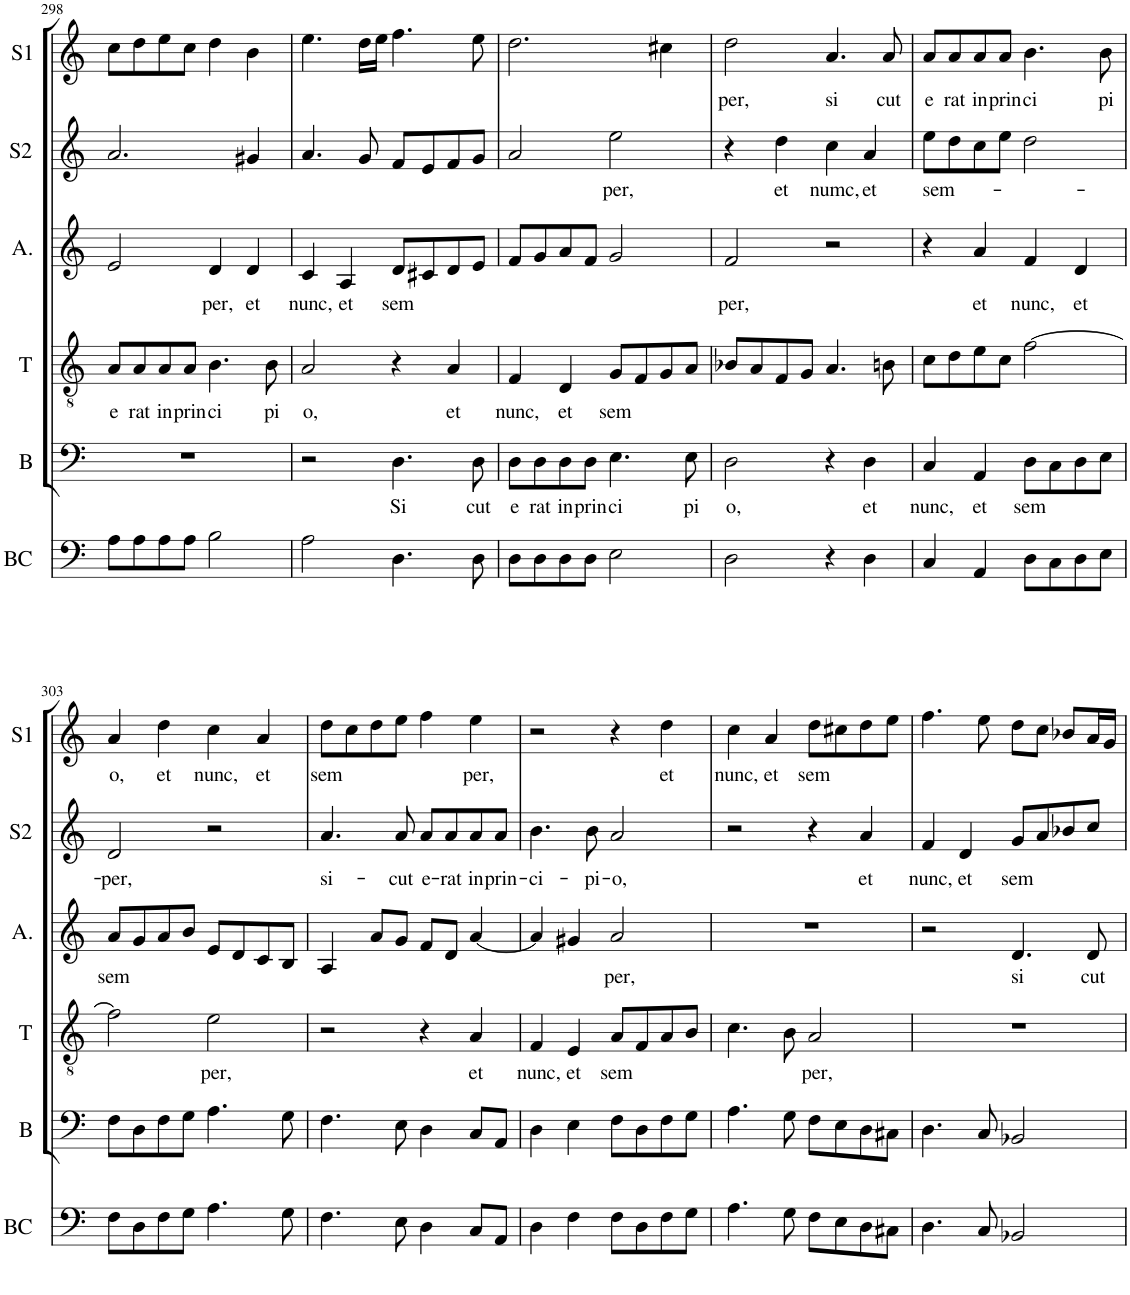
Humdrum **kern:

**kern	**kern	**text	**kern	**text	**kern	**text	**kern	**text	**kern	**text
*part6	*part5	*part5	*part4	*part4	*part3	*part3	*part2	*part2	*part1	*part1
*staff6	*staff5	*staff5	*staff4	*staff4	*staff3	*staff3	*staff2	*staff2	*staff1	*staff1
*I"BC	*I"B	*	*I"T	*	*I"Alto	*	*I"S2	*	*I"S1	*
*I'BC	*I'B	*	*I'T	*	*I'A.	*	*I'S2	*	*I'S1	*
!!LO:PB:g=z
*clefF4	*clefF4	*	*clefGv2	*	*clefG2	*	*clefG2	*	*clefG2	*
*k[]	*k[]	*	*k[]	*	*k[]	*	*k[]	*	*k[]	*
*M4/4	*M4/4	*	*M4/4	*	*M4/4	*	*M4/4	*	*M4/4	*
=298	=298	=298	=298	=298	=298	=298	=298	=298	=298	=298
!	!	!	!	!LO:LY:b	!	!	!	!	!	!
8A\L	1r	.	8A/L	e	2e/	.	2.a/	.	8cc\L	.
!	!	!	!	!LO:LY:b	!	!	!	!	!	!
8A\	.	.	8A/	rat	.	.	.	.	8dd\	.
!	!	!	!	!LO:LY:b	!	!	!	!	!	!
8A\	.	.	8A/	in	.	.	.	.	8ee\	.
!	!	!	!	!LO:LY:b	!	!	!	!	!	!
8A\J	.	.	8A/J	prin	.	.	.	.	8cc\J	.
!	!	!	!	!LO:LY:b	!	!LO:LY:b	!	!	!	!
2B\	.	.	4.B\	ci	4d/	per,	.	.	4dd\	.
!	!	!	!	!	!	!LO:LY:b	!	!	!	!
.	.	.	.	.	4d/	et	4g#X/	.	4b\	.
!	!	!	!	!LO:LY:b	!	!	!	!	!	!
.	.	.	8B\	pi	.	.	.	.	.	.
=299	=299	=299	=299	=299	=299	=299	=299	=299	=299	=299
!	!	!	!	!LO:LY:b	!	!LO:LY:b	!	!	!	!
2A\	2r	.	2A/	o,	4c/	nunc,	4.a/	.	4.ee\	.
!	!	!	!	!	!	!LO:LY:b	!	!	!	!
.	.	.	.	.	4A/	et	.	.	.	.
.	.	.	.	.	.	.	8g/	.	16dd\LL	.
.	.	.	.	.	.	.	.	.	16ee\JJ	.
!	!	!LO:LY:b	!	!	!	!LO:LY:b	!	!	!	!
4.D\	4.D\	Si	4r	.	8d/L	sem	8f/L	.	4.ff\	.
.	.	.	.	.	8c#X/	.	8e/	.	.	.
!	!	!	!	!LO:LY:b	!	!	!	!	!	!
.	.	.	4A/	et	8d/	.	8f/	.	.	.
!	!	!LO:LY:b	!	!	!	!	!	!	!	!
8D\	8D\	cut	.	.	8e/J	.	8g/J	.	8ee\	.
=300	=300	=300	=300	=300	=300	=300	=300	=300	=300	=300
!	!	!LO:LY:b	!	!LO:LY:b	!	!	!	!	!	!
8D\L	8D\L	e	4F/	nunc,	8f/L	.	2a/	.	2.dd\	.
!	!	!LO:LY:b	!	!	!	!	!	!	!	!
8D\	8D\	rat	.	.	8g/	.	.	.	.	.
!	!	!LO:LY:b	!	!LO:LY:b	!	!	!	!	!	!
8D\	8D\	in	4D/	et	8a/	.	.	.	.	.
!	!	!LO:LY:b	!	!	!	!	!	!	!	!
8D\J	8D\J	prin	.	.	8f/J	.	.	.	.	.
!	!	!LO:LY:b	!	!LO:LY:b	!	!	!	!LO:LY:b	!	!
2E\	4.E\	ci	8G/L	sem	2g/	.	2ee\	per,	.	.
.	.	.	8F/	.	.	.	.	.	.	.
.	.	.	8G/	.	.	.	.	.	4cc#X\	.
!	!	!LO:LY:b	!	!	!	!	!	!	!	!
.	8E\	pi	8A/J	.	.	.	.	.	.	.
=301	=301	=301	=301	=301	=301	=301	=301	=301	=301	=301
!	!	!LO:LY:b	!	!	!	!LO:LY:b	!	!	!	!LO:LY:b
2D\	2D\	o,	8B-X/L	.	2f/	per,	4r	.	2dd\	per,
.	.	.	8A/	.	.	.	.	.	.	.
!	!	!	!	!	!	!	!	!LO:LY:b	!	!
.	.	.	8F/	.	.	.	4dd\	et	.	.
.	.	.	8G/J	.	.	.	.	.	.	.
!	!	!	!	!	!	!	!	!LO:LY:b	!	!LO:LY:b
4r	4r	.	4.A/	.	2r	.	4cc\	numc,	4.a/	si
!	!	!LO:LY:b	!	!	!	!	!	!LO:LY:b	!	!
4D\	4D\	et	.	.	.	.	4a/	et	.	.
!	!	!	!	!	!	!	!	!	!	!LO:LY:b
.	.	.	8Bn\	.	.	.	.	.	8a/	cut
=302	=302	=302	=302	=302	=302	=302	=302	=302	=302	=302
!	!	!LO:LY:b	!	!	!	!	!	!LO:LY:b	!	!LO:LY:b
4C/	4C/	nunc,	8c\L	.	4r	.	8ee\L	sem-	8a/L	e
!	!	!	!	!	!	!	!	!	!	!LO:LY:b
.	.	.	8d\	.	.	.	8dd\	.	8a/	rat
!	!	!LO:LY:b	!	!	!	!LO:LY:b	!	!	!	!LO:LY:b
4AA/	4AA/	et	8e\	.	4a/	et	8cc\	.	8a/	in
!	!	!	!	!	!	!	!	!	!	!LO:LY:b
.	.	.	8c\J	.	.	.	8ee\J	.	8a/J	prin
!	!	!LO:LY:b	!	!	!	!LO:LY:b	!	!	!	!LO:LY:b
8D\L	8D\L	sem	[2f\	.	4f/	nunc,	2dd\	.	4.b\	ci
8C\	8C\	.	.	.	.	.	.	.	.	.
!	!	!	!	!	!	!LO:LY:b	!	!	!	!
8D\	8D\	.	.	.	4d/	et	.	.	.	.
!	!	!	!	!	!	!	!	!	!	!LO:LY:b
8E\J	8E\J	.	.	.	.	.	.	.	8b\	pi
!!LO:LB:g=z
=303	=303	=303	=303	=303	=303	=303	=303	=303	=303	=303
!	!	!	!	!	!	!LO:LY:b	!	!LO:LY:b	!	!LO:LY:b
8F\L	8F\L	.	2f\]	.	8a/L	sem	2d/	-per,	4a/	o,
8D\	8D\	.	.	.	8g/	.	.	.	.	.
!	!	!	!	!	!	!	!	!	!	!LO:LY:b
8F\	8F\	.	.	.	8a/	.	.	.	4dd\	et
8G\J	8G\J	.	.	.	8b/J	.	.	.	.	.
!	!	!	!	!LO:LY:b	!	!	!	!	!	!LO:LY:b
4.A\	4.A\	.	2e\	per,	8e/L	.	2r	.	4cc\	nunc,
.	.	.	.	.	8d/	.	.	.	.	.
!	!	!	!	!	!	!	!	!	!	!LO:LY:b
.	.	.	.	.	8c/	.	.	.	4a/	et
8G\	8G\	.	.	.	8B/J	.	.	.	.	.
=304	=304	=304	=304	=304	=304	=304	=304	=304	=304	=304
!	!	!	!	!	!	!	!	!LO:LY:b	!	!LO:LY:b
4.F\	4.F\	.	2r	.	4A/	.	4.a/	si-	8dd\L	sem
.	.	.	.	.	.	.	.	.	8cc\	.
.	.	.	.	.	8a/L	.	.	.	8dd\	.
!	!	!	!	!	!	!	!	!LO:LY:b	!	!
8E\	8E\	.	.	.	8g/J	.	8a/	-cut	8ee\J	.
!	!	!	!	!	!	!	!	!LO:LY:b	!	!
4D\	4D\	.	4r	.	8f/L	.	8a/L	e-	4ff\	.
!	!	!	!	!	!	!	!	!LO:LY:b	!	!
.	.	.	.	.	8d/J	.	8a/	-rat	.	.
!	!	!	!	!LO:LY:b	!	!	!	!LO:LY:b	!	!LO:LY:b
8C/L	8C/L	.	4A/	et	[4a/	.	8a/	in	4ee\	per,
!	!	!	!	!	!	!	!	!LO:LY:b	!	!
8AA/J	8AA/J	.	.	.	.	.	8a/J	prin-	.	.
=305	=305	=305	=305	=305	=305	=305	=305	=305	=305	=305
!	!	!	!	!LO:LY:b	!	!	!	!LO:LY:b	!	!
4D\	4D\	.	4F/	nunc,	4a/]	.	4.b\	-ci-	2r	.
!	!	!	!	!LO:LY:b	!	!	!	!	!	!
4F\	4E\	.	4E/	et	4g#X/	.	.	.	.	.
!	!	!	!	!	!	!	!	!LO:LY:b	!	!
.	.	.	.	.	.	.	8b\	-pi-	.	.
!	!	!	!	!LO:LY:b	!	!LO:LY:b	!	!LO:LY:b	!	!
8F\L	8F\L	.	8A/L	sem	2a/	per,	2a/	-o,	4r	.
8D\	8D\	.	8F/	.	.	.	.	.	.	.
!	!	!	!	!	!	!	!	!	!	!LO:LY:b
8F\	8F\	.	8A/	.	.	.	.	.	4dd\	et
8G\J	8G\J	.	8B/J	.	.	.	.	.	.	.
=306	=306	=306	=306	=306	=306	=306	=306	=306	=306	=306
!	!	!	!	!	!	!	!	!	!	!LO:LY:b
4.A\	4.A\	.	4.c\	.	1r	.	2r	.	4cc\	nunc,
!	!	!	!	!	!	!	!	!	!	!LO:LY:b
.	.	.	.	.	.	.	.	.	4a/	et
8G\	8G\	.	8B\	.	.	.	.	.	.	.
!	!	!	!	!LO:LY:b	!	!	!	!	!	!LO:LY:b
8F\L	8F\L	.	2A/	per,	.	.	4r	.	8dd\L	sem
8E\	8E\	.	.	.	.	.	.	.	8cc#X\	.
!	!	!	!	!	!	!	!	!LO:LY:b	!	!
8D\	8D\	.	.	.	.	.	4a/	et	8dd\	.
8C#X\J	8C#X\J	.	.	.	.	.	.	.	8ee\J	.
=307	=307	=307	=307	=307	=307	=307	=307	=307	=307	=307
!	!	!	!	!	!	!	!	!LO:LY:b	!	!
4.D\	4.D\	.	1r	.	2r	.	4f/	nunc,	4.ff\	.
!	!	!	!	!	!	!	!	!LO:LY:b	!	!
.	.	.	.	.	.	.	4d/	et	.	.
8C/	8C/	.	.	.	.	.	.	.	8ee\	.
!	!	!	!	!	!	!LO:LY:b	!	!LO:LY:b	!	!
2BB-X/	2BB-X/	.	.	.	4.d/	si	8g/L	sem	8dd\L	.
.	.	.	.	.	.	.	8a/	.	8cc\J	.
.	.	.	.	.	.	.	8b-X/	.	8b-X/L	.
!	!	!	!	!	!	!LO:LY:b	!	!	!	!
.	.	.	.	.	8d/	cut	8cc/J	.	16a/L	.
.	.	.	.	.	.	.	.	.	16g/JJ	.
=	=	=	=	=	=	=	=	=	=	=
*-	*-	*-	*-	*-	*-	*-	*-	*-	*-	*-
